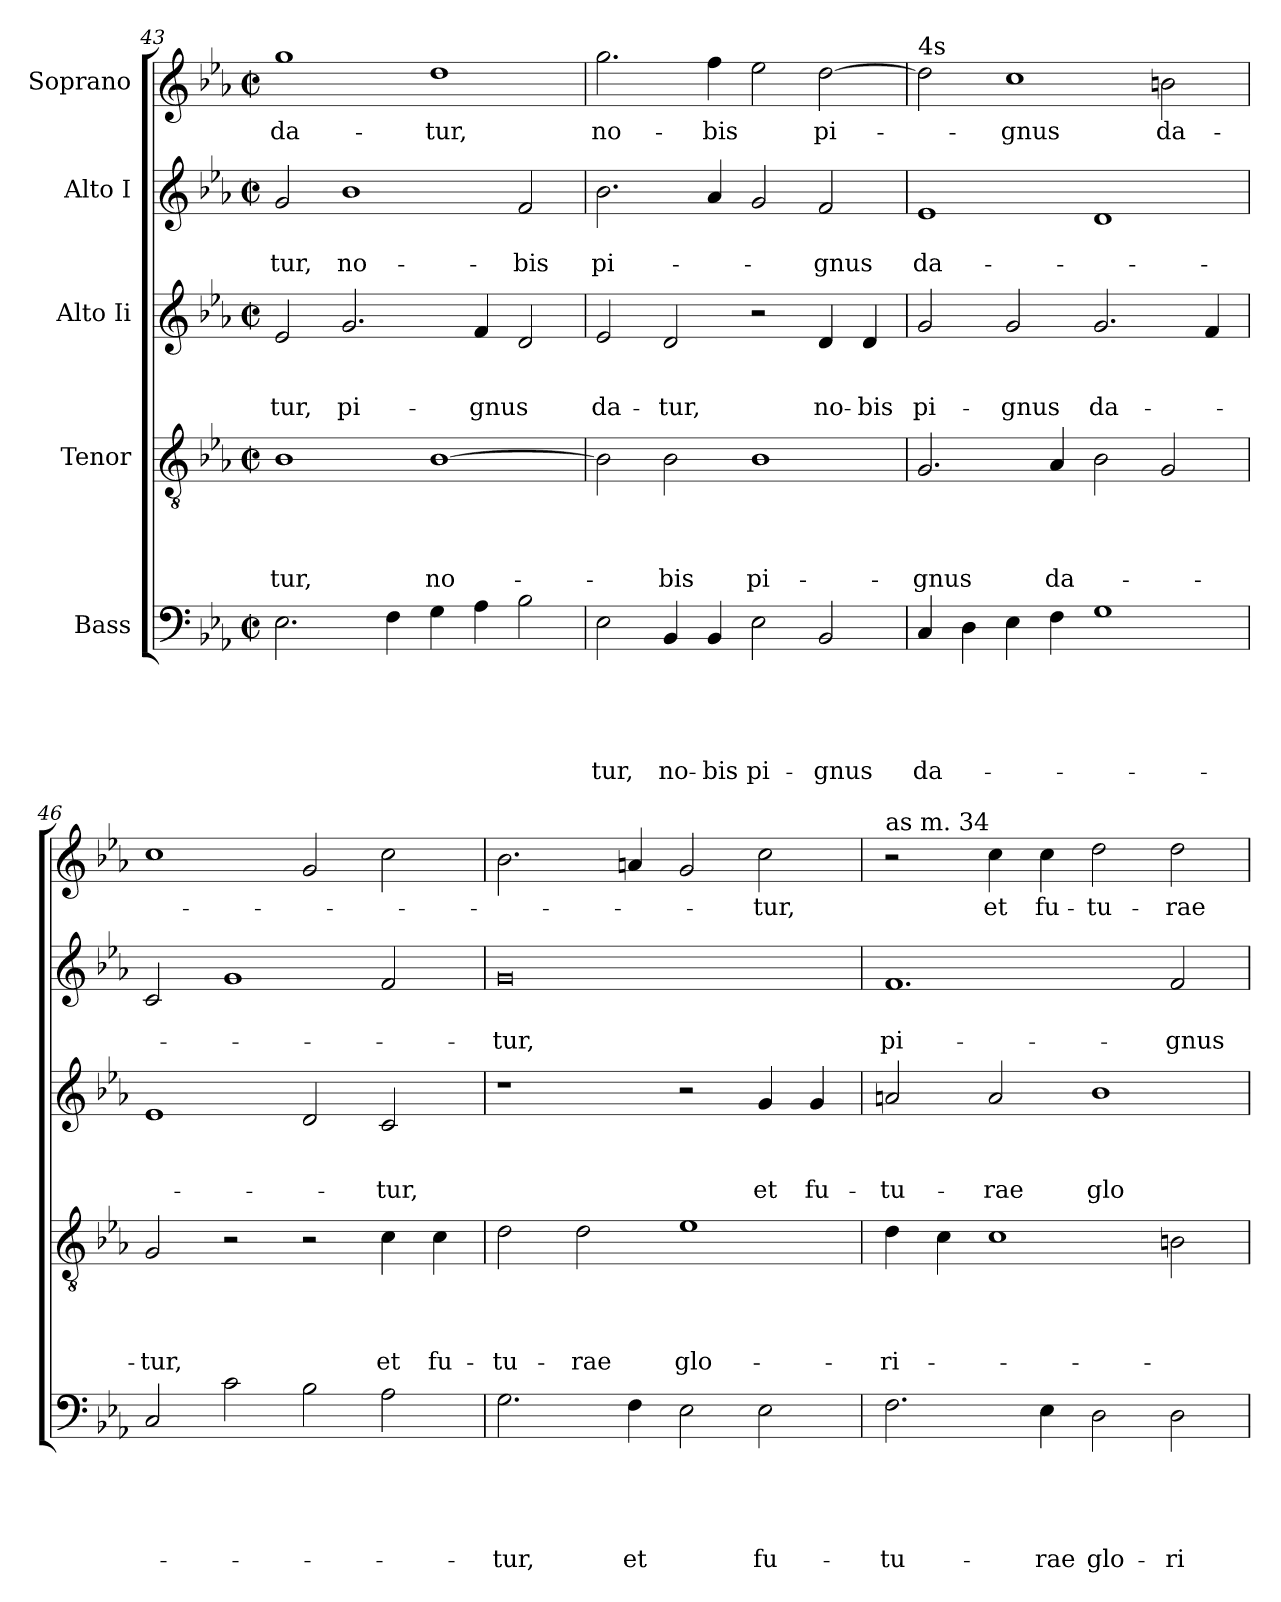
**kern	**text	**text	**text	**text	**text	**kern	**text	**text	**text	**text	**kern	**text	**text	**text	**kern	**text	**text	**kern	**text
*part5	*part5	*part5	*part5	*part5	*part5	*part4	*part4	*part4	*part4	*part4	*part3	*part3	*part3	*part3	*part2	*part2	*part2	*part1	*part1
*staff5	*staff5	*staff5	*staff5	*staff5	*staff5	*staff4	*staff4	*staff4	*staff4	*staff4	*staff3	*staff3	*staff3	*staff3	*staff2	*staff2	*staff2	*staff1	*staff1
*I"Bass	*	*	*	*	*	*I"Tenor	*	*	*	*	*I"Alto Ii	*	*	*	*I"Alto I	*	*	*I"Soprano	*
*clefF4	*	*	*	*	*	*clefGv2	*	*	*	*	*clefG2	*	*	*	*clefG2	*	*	*clefG2	*
*k[b-e-a-]	*	*	*	*	*	*k[b-e-a-]	*	*	*	*	*k[b-e-a-]	*	*	*	*k[b-e-a-]	*	*	*k[b-e-a-]	*
*E-:	*	*	*	*	*	*E-:	*	*	*	*	*E-:	*	*	*	*E-:	*	*	*E-:	*
*M2/2	*	*	*	*	*	*M2/2	*	*	*	*	*M2/2	*	*	*	*M2/2	*	*	*M2/2	*
*met(c|)	*	*	*	*	*	*met(c|)	*	*	*	*	*met(c|)	*	*	*	*met(c|)	*	*	*met(c|)	*
=43	=43	=43	=43	=43	=43	=43	=43	=43	=43	=43	=43	=43	=43	=43	=43	=43	=43	=43	=43
!	!	!	!	!	!	!	!	!	!	!LO:LY:b	!	!	!	!LO:LY:b	!	!	!LO:LY:b	!	!LO:LY:b
2.E-\	.	.	.	.	.	1B-	.	.	.	-tur,	2e-/	.	.	-tur,	2g/	.	-tur,	1gg	da-
!	!	!	!	!	!	!	!	!	!	!	!	!	!	!LO:LY:b	!	!	!LO:LY:b	!	!
.	.	.	.	.	.	.	.	.	.	.	2.g/	.	.	pi-	1b-	.	no-	.	.
4F\	.	.	.	.	.	.	.	.	.	.	.	.	.	.	.	.	.	.	.
!	!	!	!	!	!	!	!	!	!	!LO:LY:b	!	!	!	!	!	!	!	!	!LO:LY:b
4G\	.	.	.	.	.	[>1B-	.	.	.	no-	.	.	.	.	.	.	.	1dd	-tur,
!	!	!	!	!	!	!	!	!	!	!	!	!	!	!LO:LY:b	!	!	!	!	!
4A-\	.	.	.	.	.	.	.	.	.	.	4f/	.	.	-gnus	.	.	.	.	.
!	!	!	!	!	!	!	!	!	!	!	!	!	!	!	!	!	!LO:LY:b	!	!
2B-\	.	.	.	.	.	.	.	.	.	.	2d/	.	.	.	2f/	.	-bis	.	.
=44	=44	=44	=44	=44	=44	=44	=44	=44	=44	=44	=44	=44	=44	=44	=44	=44	=44	=44	=44
!	!	!	!	!	!LO:LY:b	!	!	!	!	!	!	!	!	!LO:LY:b	!	!	!LO:LY:b	!	!LO:LY:b
2E-\	.	.	.	.	-tur,	2B-\]	.	.	.	.	2e-/	.	.	da-	2.b-\	.	pi-	2.gg\	no-
!	!	!	!	!	!LO:LY:b	!	!	!	!	!LO:LY:b	!	!	!	!LO:LY:b	!	!	!	!	!
4BB-/	.	.	.	.	no-	2B-\	.	.	.	-bis	2d/	.	.	-tur,	.	.	.	.	.
!	!	!	!	!	!LO:LY:b:rj	!	!	!	!	!	!	!	!	!	!	!	!	!	!LO:LY:b
4BB-/	.	.	.	.	-bis	.	.	.	.	.	.	.	.	.	4a-/	.	.	4ff\	-bis
!	!	!	!	!	!LO:LY:b	!	!	!	!	!LO:LY:b	!	!	!	!	!	!	!	!	!
2E-\	.	.	.	.	pi-	1B-	.	.	.	pi-	2r	.	.	.	2g/	.	.	2ee-\	.
!	!	!	!	!	!LO:LY:b	!	!	!	!	!	!	!	!	!LO:LY:b	!	!	!LO:LY:b	!	!LO:LY:b
2BB-/	.	.	.	.	-gnus	.	.	.	.	.	4d/	.	.	no-	2f/	.	-gnus	[<2dd\	pi-
!	!	!	!	!	!	!	!	!	!	!	!	!	!	!LO:LY:b:rj	!	!	!	!	!
.	.	.	.	.	.	.	.	.	.	.	4d/	.	.	-bis	.	.	.	.	.
!!LO:LB:g=z
=45	=45	=45	=45	=45	=45	=45	=45	=45	=45	=45	=45	=45	=45	=45	=45	=45	=45	=45	=45
!	!	!	!	!	!	!	!	!	!	!	!	!	!	!	!	!	!	!LO:TX:a:t=4s	!
!	!	!	!	!	!LO:LY:b	!	!	!	!	!LO:LY:b	!	!	!	!LO:LY:b	!	!	!LO:LY:b	!	!
4C/	.	.	.	.	da-	2.G/	.	.	.	-gnus	2g/	.	.	pi-	1e-	.	da-	2dd\]	.
4D\	.	.	.	.	.	.	.	.	.	.	.	.	.	.	.	.	.	.	.
!	!	!	!	!	!	!	!	!	!	!	!	!	!	!LO:LY:b	!	!	!	!	!LO:LY:b
4E-\	.	.	.	.	.	.	.	.	.	.	2g/	.	.	-gnus	.	.	.	1cc	-gnus
!	!	!	!	!	!	!	!	!	!	!LO:LY:b	!	!	!	!	!	!	!	!	!
4F\	.	.	.	.	.	4A-/	.	.	.	da-	.	.	.	.	.	.	.	.	.
!	!	!	!	!	!	!	!	!	!	!	!	!	!	!LO:LY:b	!	!	!	!	!
1G	.	.	.	.	.	2B-\	.	.	.	.	2.g/	.	.	da-	1d	.	.	.	.
!	!	!	!	!	!	!	!	!	!	!	!	!	!	!	!	!	!	!	!LO:LY:b:rj
.	.	.	.	.	.	2G/	.	.	.	.	.	.	.	.	.	.	.	2bn\	da-
.	.	.	.	.	.	.	.	.	.	.	4f/	.	.	.	.	.	.	.	.
=46	=46	=46	=46	=46	=46	=46	=46	=46	=46	=46	=46	=46	=46	=46	=46	=46	=46	=46	=46
!	!	!	!	!	!	!	!	!	!	!LO:LY:b	!	!	!	!	!	!	!	!	!
2C/	.	.	.	.	.	2G/	.	.	.	-tur,	1e-	.	.	.	2c/	.	.	1cc	.
2c\	.	.	.	.	.	2r	.	.	.	.	.	.	.	.	1g	.	.	.	.
2B-\	.	.	.	.	.	2r	.	.	.	.	2d/	.	.	.	.	.	.	2g/	.
!	!	!	!	!	!	!	!	!	!	!LO:LY:b	!	!	!	!LO:LY:b	!	!	!	!	!
2A-\	.	.	.	.	.	4c\	.	.	.	et	2c/	.	.	-tur,	2f/	.	.	2cc\	.
!	!	!	!	!	!	!	!	!	!	!LO:LY:b	!	!	!	!	!	!	!	!	!
.	.	.	.	.	.	4c\	.	.	.	fu-	.	.	.	.	.	.	.	.	.
=47	=47	=47	=47	=47	=47	=47	=47	=47	=47	=47	=47	=47	=47	=47	=47	=47	=47	=47	=47
!	!	!	!	!	!LO:LY:b	!	!	!	!	!LO:LY:b	!	!	!	!	!	!	!LO:LY:b	!	!
2.G\	.	.	.	.	-tur,	2d\	.	.	.	-tu-	1r	.	.	.	0g	.	-tur,	2.b-\	.
!	!	!	!	!	!	!	!	!	!	!LO:LY:b	!	!	!	!	!	!	!	!	!
.	.	.	.	.	.	2d\	.	.	.	-rae	.	.	.	.	.	.	.	.	.
!	!	!	!	!	!LO:LY:b	!	!	!	!	!	!	!	!	!	!	!	!	!	!
4F\	.	.	.	.	et	.	.	.	.	.	.	.	.	.	.	.	.	4an/	.
!	!	!	!	!	!	!	!	!	!	!LO:LY:b	!	!	!	!	!	!	!	!	!
2E-\	.	.	.	.	.	1e-	.	.	.	glo-	2r	.	.	.	.	.	.	2g/	.
!	!	!	!	!	!LO:LY:b	!	!	!	!	!	!	!	!	!LO:LY:b	!	!	!	!	!LO:LY:b
2E-\	.	.	.	.	fu-	.	.	.	.	.	4g/	.	.	et	.	.	.	2cc\	-tur,
!	!	!	!	!	!	!	!	!	!	!	!	!	!	!LO:LY:b	!	!	!	!	!
.	.	.	.	.	.	.	.	.	.	.	4g/	.	.	fu-	.	.	.	.	.
=48	=48	=48	=48	=48	=48	=48	=48	=48	=48	=48	=48	=48	=48	=48	=48	=48	=48	=48	=48
!	!	!	!	!	!	!	!	!	!	!	!	!	!	!	!	!	!	!LO:TX:a:t=as m. 34	!
!	!	!	!	!	!LO:LY:b	!	!	!	!	!LO:LY:b	!	!	!	!LO:LY:b	!	!	!LO:LY:b	!	!
2.F\	.	.	.	.	-tu-	4d\	.	.	.	-ri-	2an/	.	.	-tu-	1.f	.	pi-	2r	.
.	.	.	.	.	.	4c\	.	.	.	.	.	.	.	.	.	.	.	.	.
!	!	!	!	!	!	!	!	!	!	!	!	!	!	!LO:LY:b	!	!	!	!	!LO:LY:b
.	.	.	.	.	.	1c	.	.	.	.	2a/	.	.	-rae	.	.	.	4cc\	et
!	!	!	!	!	!LO:LY:b	!	!	!	!	!	!	!	!	!	!	!	!	!	!LO:LY:b
4E-\	.	.	.	.	-rae	.	.	.	.	.	.	.	.	.	.	.	.	4cc\	fu-
!	!	!	!	!	!LO:LY:b	!	!	!	!	!	!	!	!	!LO:LY:b	!	!	!	!	!LO:LY:b:rj
2D\	.	.	.	.	glo-	.	.	.	.	.	1b-	.	.	glo-	.	.	.	2dd\	-tu-
!	!	!	!	!	!LO:LY:b	!	!	!	!	!	!	!	!	!	!	!	!LO:LY:b	!	!LO:LY:b
2D\	.	.	.	.	-ri-	2Bn\	.	.	.	.	.	.	.	.	2f/	.	-gnus	2dd\	-rae
=	=	=	=	=	=	=	=	=	=	=	=	=	=	=	=	=	=	=	=
*-	*-	*-	*-	*-	*-	*-	*-	*-	*-	*-	*-	*-	*-	*-	*-	*-	*-	*-	*-
